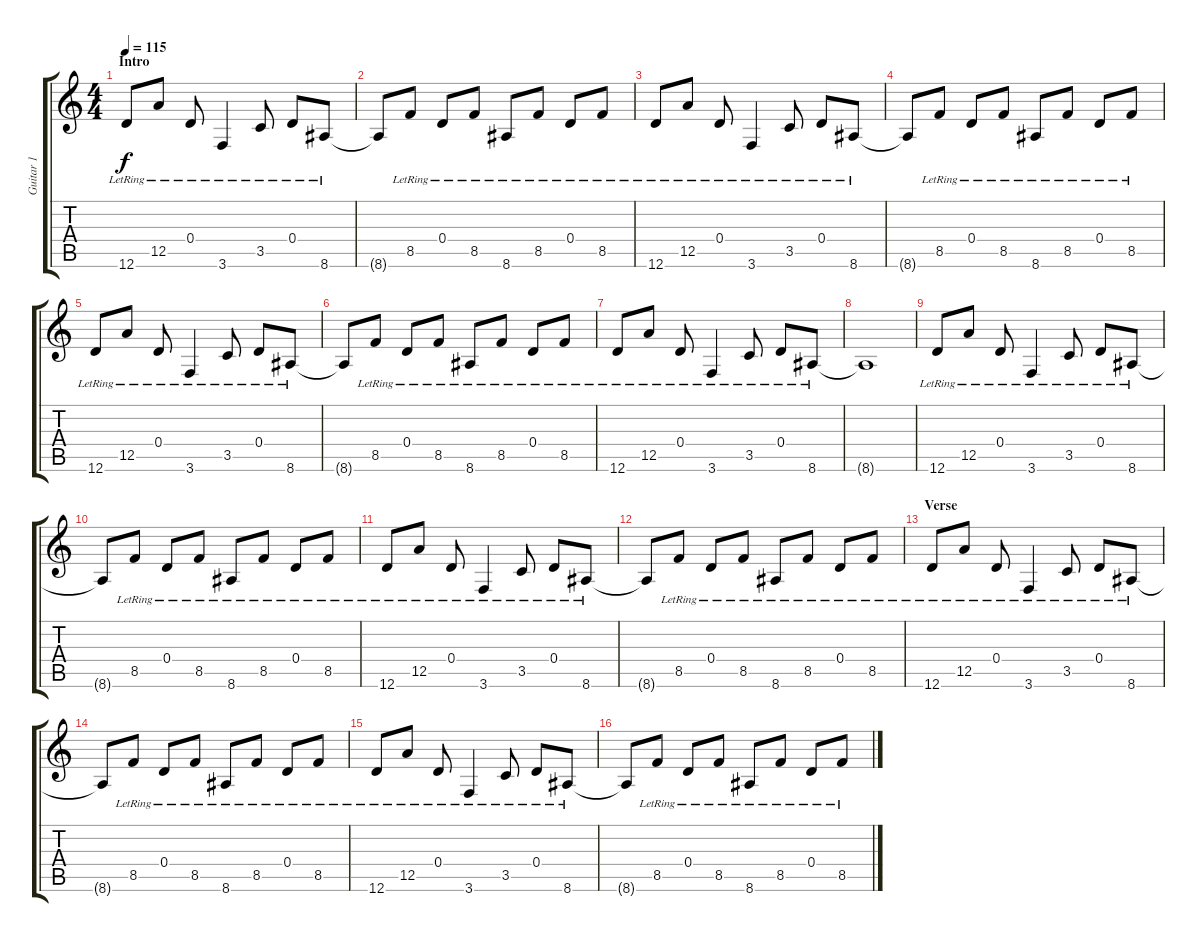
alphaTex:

\track ("Guitar 1" "Guitar 1") {instrument electricguitarjazz}
\staff {score tabs}
\tuning (E4 B3 G3 D3 A2 D2) {hide}
\ts (4 4)
\section ("" "Intro")
\tempo 115
\clef g2
\ks c
12.6{lr}.8{dy f instrument electricguitarjazz} 12.5{lr}.8 0.4{lr}.8 3.6{lr}.4 3.5{lr}.8 0.4{lr}.8 8.6{lr}.8 |
8.6{t}.8 8.5{lr}.8 0.4{lr}.8 8.5{lr}.8 8.6{lr}.8 8.5{lr}.8 0.4{lr}.8 8.5{lr}.8 |
12.6{lr}.8 12.5{lr}.8 0.4{lr}.8 3.6{lr}.4 3.5{lr}.8 0.4{lr}.8 8.6{lr}.8 |
8.6{t}.8 8.5{lr}.8 0.4{lr}.8 8.5{lr}.8 8.6{lr}.8 8.5{lr}.8 0.4{lr}.8 8.5{lr}.8 |
12.6{lr}.8 12.5{lr}.8 0.4{lr}.8 3.6{lr}.4 3.5{lr}.8 0.4{lr}.8 8.6{lr}.8 |
8.6{t}.8 8.5{lr}.8 0.4{lr}.8 8.5{lr}.8 8.6{lr}.8 8.5{lr}.8 0.4{lr}.8 8.5{lr}.8 |
12.6{lr}.8 12.5{lr}.8 0.4{lr}.8 3.6{lr}.4 3.5{lr}.8 0.4{lr}.8 8.6{lr}.8 |
8.6{t}.1 |
12.6{lr}.8 12.5{lr}.8 0.4{lr}.8 3.6{lr}.4 3.5{lr}.8 0.4{lr}.8 8.6{lr}.8 |
8.6{t}.8 8.5{lr}.8 0.4{lr}.8 8.5{lr}.8 8.6{lr}.8 8.5{lr}.8 0.4{lr}.8 8.5{lr}.8 |
12.6{lr}.8 12.5{lr}.8 0.4{lr}.8 3.6{lr}.4 3.5{lr}.8 0.4{lr}.8 8.6{lr}.8 |
8.6{t}.8 8.5{lr}.8 0.4{lr}.8 8.5{lr}.8 8.6{lr}.8 8.5{lr}.8 0.4{lr}.8 8.5{lr}.8 |
\section ("" "Verse")
12.6{lr}.8 12.5{lr}.8 0.4{lr}.8 3.6{lr}.4 3.5{lr}.8 0.4{lr}.8 8.6{lr}.8 |
8.6{t}.8 8.5{lr}.8 0.4{lr}.8 8.5{lr}.8 8.6{lr}.8 8.5{lr}.8 0.4{lr}.8 8.5{lr}.8 |
12.6{lr}.8 12.5{lr}.8 0.4{lr}.8 3.6{lr}.4 3.5{lr}.8 0.4{lr}.8 8.6{lr}.8 |
8.6{t}.8 8.5{lr}.8 0.4{lr}.8 8.5{lr}.8 8.6{lr}.8 8.5{lr}.8 0.4{lr}.8 8.5{lr}.8
